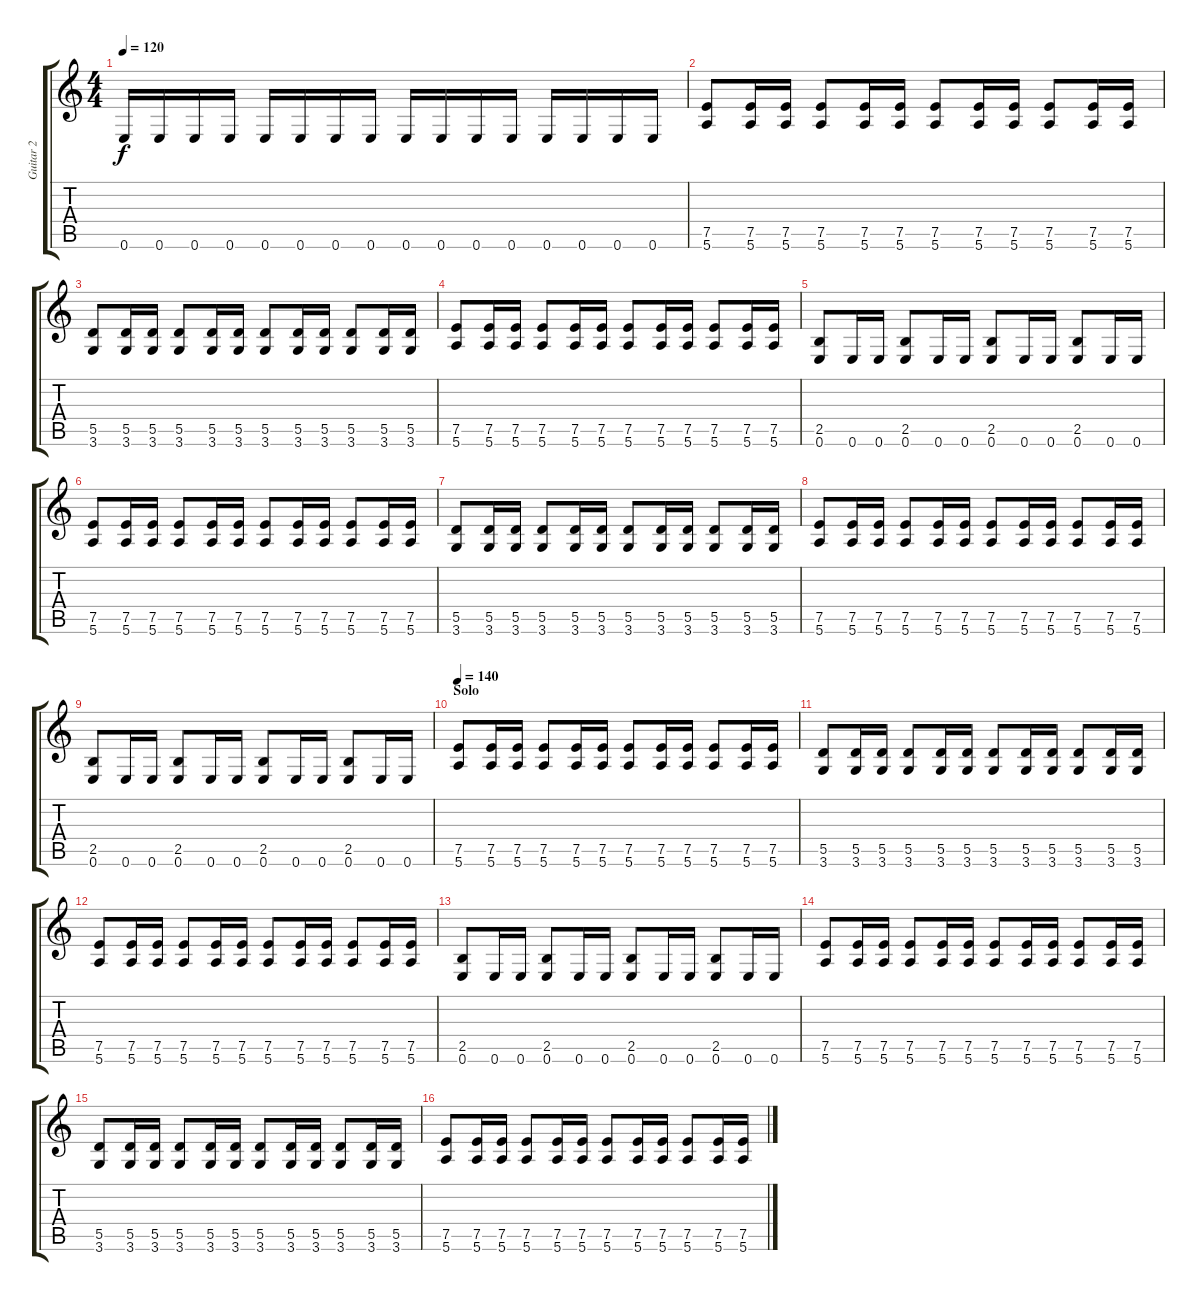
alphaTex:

\track ("Guitar 2" "Guitar 2") {instrument distortionguitar}
\staff {score tabs}
\tuning (E4 B3 G3 D3 A2 E2) {hide}
\ts (4 4)
\tempo 120
\clef g2
\ks c
0.6.16{dy f} 0.6.16 0.6.16 0.6.16 0.6.16 0.6.16 0.6.16 0.6.16 0.6.16 0.6.16 0.6.16 0.6.16 0.6.16 0.6.16 0.6.16 0.6.16 |
(7.5 5.6).8 (7.5 5.6).16 (7.5 5.6).16 (7.5 5.6).8 (7.5 5.6).16 (7.5 5.6).16 (7.5 5.6).8 (7.5 5.6).16 (7.5 5.6).16 (7.5 5.6).8 (7.5 5.6).16 (7.5 5.6).16 |
(5.5 3.6).8 (5.5 3.6).16 (5.5 3.6).16 (5.5 3.6).8 (5.5 3.6).16 (5.5 3.6).16 (5.5 3.6).8 (5.5 3.6).16 (5.5 3.6).16 (5.5 3.6).8 (5.5 3.6).16 (5.5 3.6).16 |
(7.5 5.6).8 (7.5 5.6).16 (7.5 5.6).16 (7.5 5.6).8 (7.5 5.6).16 (7.5 5.6).16 (7.5 5.6).8 (7.5 5.6).16 (7.5 5.6).16 (7.5 5.6).8 (7.5 5.6).16 (7.5 5.6).16 |
(2.5 0.6).8 0.6.16 0.6.16 (2.5 0.6).8 0.6.16 0.6.16 (2.5 0.6).8 0.6.16 0.6.16 (2.5 0.6).8 0.6.16 0.6.16 |
(7.5 5.6).8 (7.5 5.6).16 (7.5 5.6).16 (7.5 5.6).8 (7.5 5.6).16 (7.5 5.6).16 (7.5 5.6).8 (7.5 5.6).16 (7.5 5.6).16 (7.5 5.6).8 (7.5 5.6).16 (7.5 5.6).16 |
(5.5 3.6).8 (5.5 3.6).16 (5.5 3.6).16 (5.5 3.6).8 (5.5 3.6).16 (5.5 3.6).16 (5.5 3.6).8 (5.5 3.6).16 (5.5 3.6).16 (5.5 3.6).8 (5.5 3.6).16 (5.5 3.6).16 |
(7.5 5.6).8 (7.5 5.6).16 (7.5 5.6).16 (7.5 5.6).8 (7.5 5.6).16 (7.5 5.6).16 (7.5 5.6).8 (7.5 5.6).16 (7.5 5.6).16 (7.5 5.6).8 (7.5 5.6).16 (7.5 5.6).16 |
(2.5 0.6).8 0.6.16 0.6.16 (2.5 0.6).8 0.6.16 0.6.16 (2.5 0.6).8 0.6.16 0.6.16 (2.5 0.6).8 0.6.16 0.6.16 |
\section ("" "Solo")
\tempo 140
(7.5 5.6).8 (7.5 5.6).16 (7.5 5.6).16 (7.5 5.6).8 (7.5 5.6).16 (7.5 5.6).16 (7.5 5.6).8 (7.5 5.6).16 (7.5 5.6).16 (7.5 5.6).8 (7.5 5.6).16 (7.5 5.6).16 |
(5.5 3.6).8 (5.5 3.6).16 (5.5 3.6).16 (5.5 3.6).8 (5.5 3.6).16 (5.5 3.6).16 (5.5 3.6).8 (5.5 3.6).16 (5.5 3.6).16 (5.5 3.6).8 (5.5 3.6).16 (5.5 3.6).16 |
(7.5 5.6).8 (7.5 5.6).16 (7.5 5.6).16 (7.5 5.6).8 (7.5 5.6).16 (7.5 5.6).16 (7.5 5.6).8 (7.5 5.6).16 (7.5 5.6).16 (7.5 5.6).8 (7.5 5.6).16 (7.5 5.6).16 |
(2.5 0.6).8 0.6.16 0.6.16 (2.5 0.6).8 0.6.16 0.6.16 (2.5 0.6).8 0.6.16 0.6.16 (2.5 0.6).8 0.6.16 0.6.16 |
(7.5 5.6).8 (7.5 5.6).16 (7.5 5.6).16 (7.5 5.6).8 (7.5 5.6).16 (7.5 5.6).16 (7.5 5.6).8 (7.5 5.6).16 (7.5 5.6).16 (7.5 5.6).8 (7.5 5.6).16 (7.5 5.6).16 |
(5.5 3.6).8 (5.5 3.6).16 (5.5 3.6).16 (5.5 3.6).8 (5.5 3.6).16 (5.5 3.6).16 (5.5 3.6).8 (5.5 3.6).16 (5.5 3.6).16 (5.5 3.6).8 (5.5 3.6).16 (5.5 3.6).16 |
(7.5 5.6).8 (7.5 5.6).16 (7.5 5.6).16 (7.5 5.6).8 (7.5 5.6).16 (7.5 5.6).16 (7.5 5.6).8 (7.5 5.6).16 (7.5 5.6).16 (7.5 5.6).8 (7.5 5.6).16 (7.5 5.6).16
